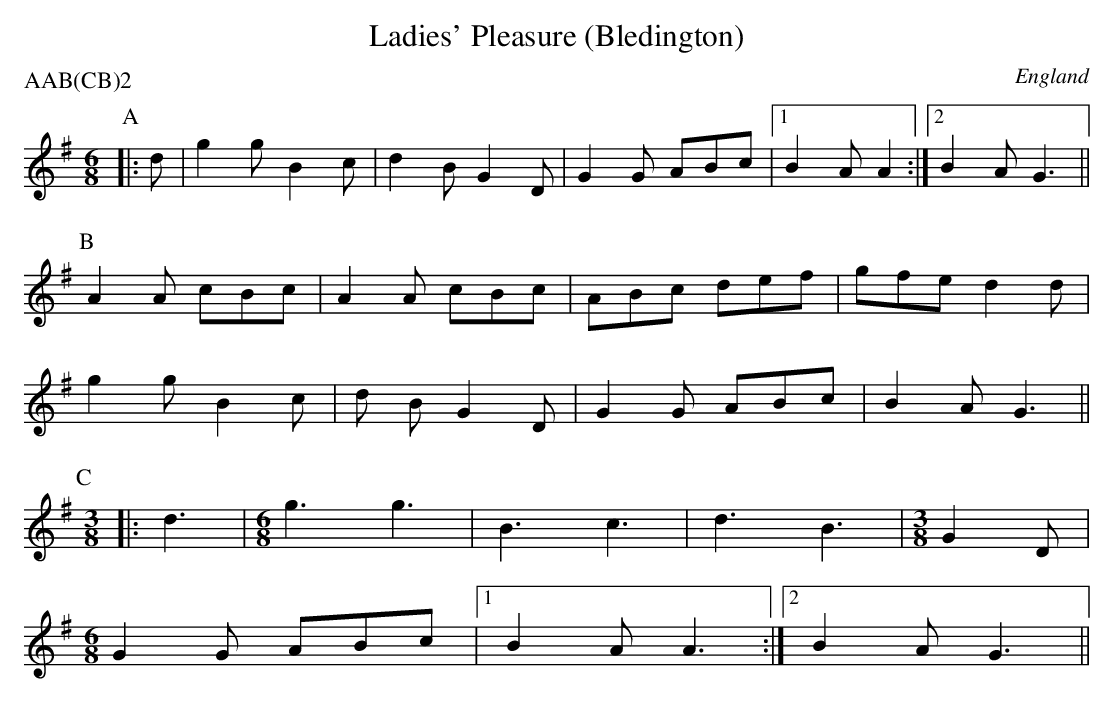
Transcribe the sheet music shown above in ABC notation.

X:1
T:Ladies' Pleasure (Bledington)
O:England
L:1/8
M:6/8
P:AAB(CB)2
K:G major
P:A
|:d|g2 g B2 c|d2 B G2 D|G2 G ABc|1B2 A A2:|2B2 A G3||
P:B
A2 A cBc|A2 A cBc|ABc def| gfe d2 d|
g2 g B2 c|d 2B G2 D|G2 G ABc| B2 A G3 ||
P:C
M:3/8
L:1/8
|:d3|\
M:6/8
g3 g3|B3 c3|d3 B3|\
M:3/8
L:1/8
G2 D|
M:6/8
G2G ABc|1B2A A3:|2B2A G3||
